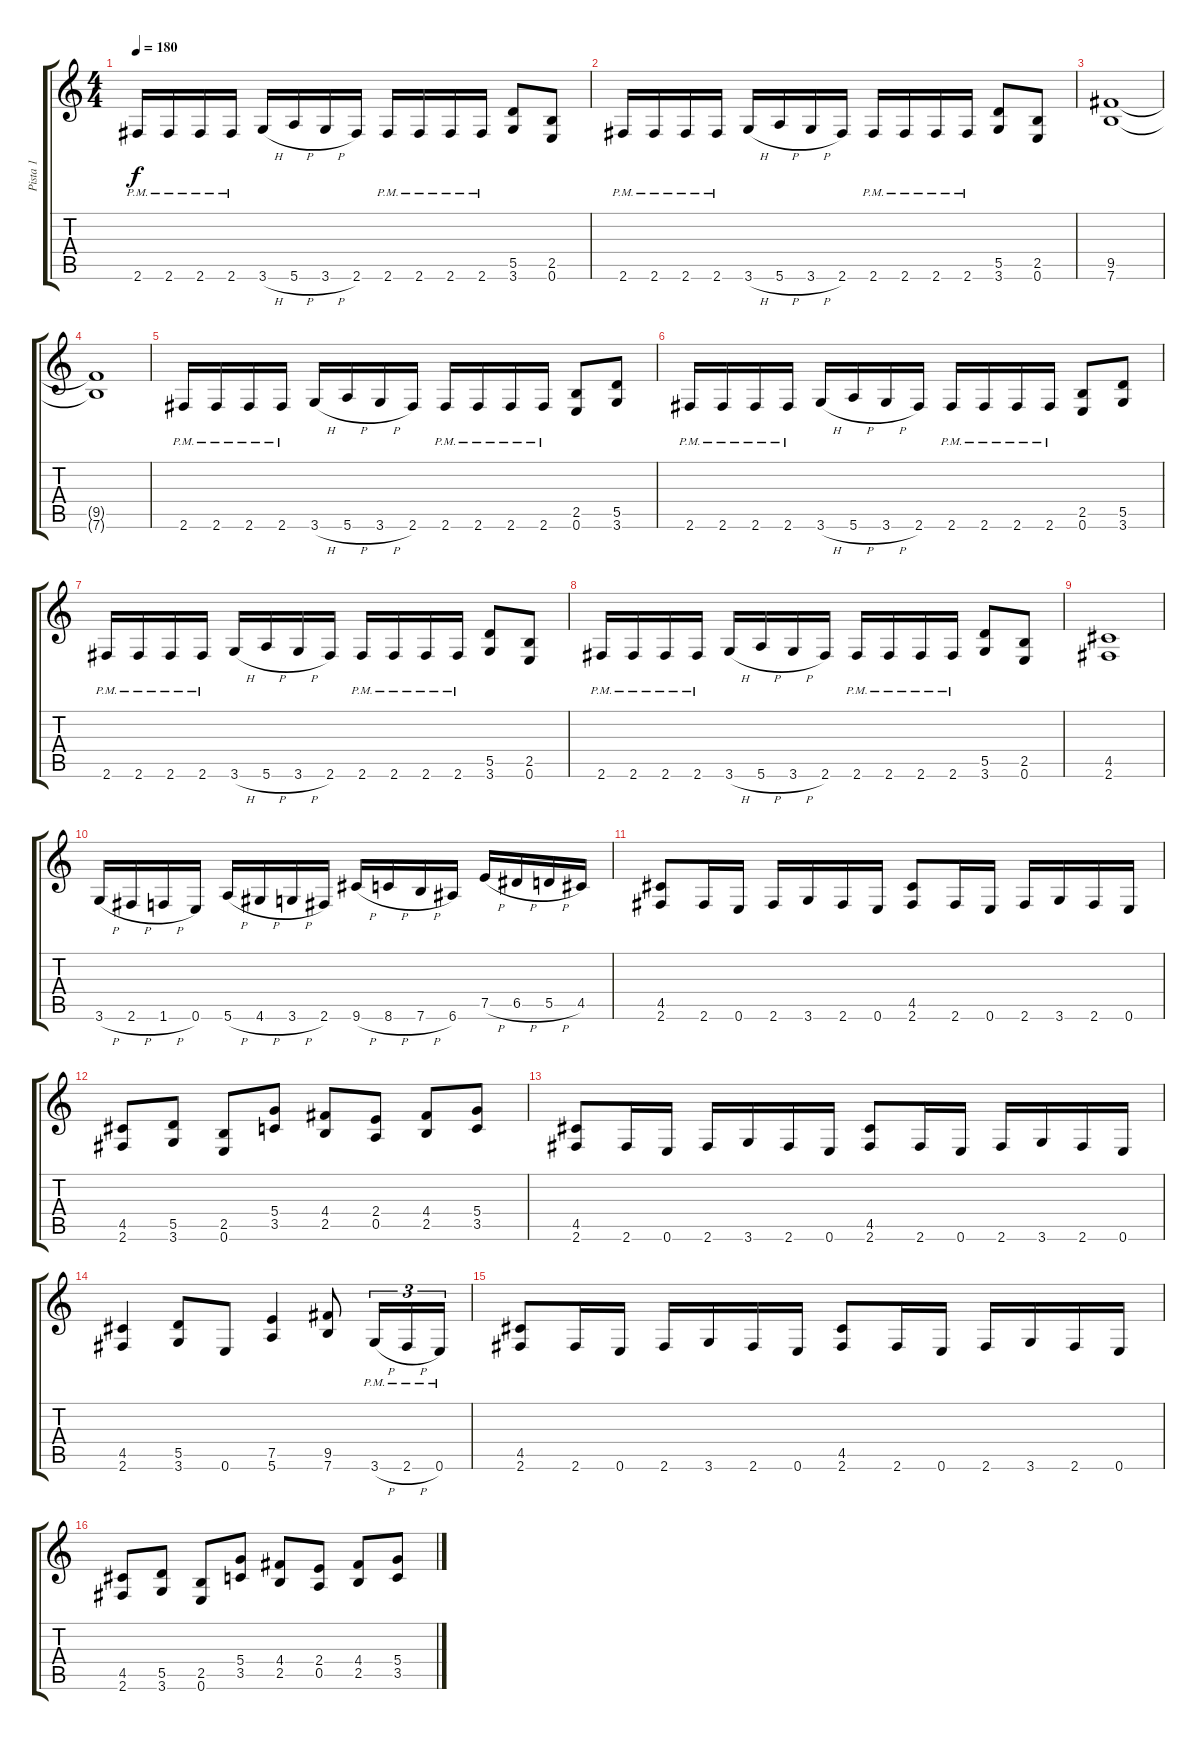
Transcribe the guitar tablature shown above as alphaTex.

\track ("Pista 1" "Pista 1") {instrument distortionguitar}
\staff {score tabs}
\tuning (E4 B3 G3 D3 A2 E2) {hide}
\ts (4 4)
\tempo 180
\clef g2
\ks c
2.6{pm}.16{dy f} 2.6{pm}.16 2.6{pm}.16 2.6{pm}.16 3.6{h}.16 5.6{h}.16 3.6{h}.16 2.6.16 2.6{pm}.16 2.6{pm}.16 2.6{pm}.16 2.6{pm}.16 (5.5 3.6).8 (2.5 0.6).8 |
2.6{pm}.16 2.6{pm}.16 2.6{pm}.16 2.6{pm}.16 3.6{h}.16 5.6{h}.16 3.6{h}.16 2.6.16 2.6{pm}.16 2.6{pm}.16 2.6{pm}.16 2.6{pm}.16 (5.5 3.6).8 (2.5 0.6).8 |
(9.5 7.6).1 |
(9.5{t} 7.6{t}).1 |
2.6{pm}.16 2.6{pm}.16 2.6{pm}.16 2.6{pm}.16 3.6{h}.16 5.6{h}.16 3.6{h}.16 2.6.16 2.6{pm}.16 2.6{pm}.16 2.6{pm}.16 2.6{pm}.16 (2.5 0.6).8 (5.5 3.6).8 |
2.6{pm}.16 2.6{pm}.16 2.6{pm}.16 2.6{pm}.16 3.6{h}.16 5.6{h}.16 3.6{h}.16 2.6.16 2.6{pm}.16 2.6{pm}.16 2.6{pm}.16 2.6{pm}.16 (2.5 0.6).8 (5.5 3.6).8 |
2.6{pm}.16 2.6{pm}.16 2.6{pm}.16 2.6{pm}.16 3.6{h}.16 5.6{h}.16 3.6{h}.16 2.6.16 2.6{pm}.16 2.6{pm}.16 2.6{pm}.16 2.6{pm}.16 (5.5 3.6).8 (2.5 0.6).8 |
2.6{pm}.16 2.6{pm}.16 2.6{pm}.16 2.6{pm}.16 3.6{h}.16 5.6{h}.16 3.6{h}.16 2.6.16 2.6{pm}.16 2.6{pm}.16 2.6{pm}.16 2.6{pm}.16 (5.5 3.6).8 (2.5 0.6).8 |
(4.5 2.6).1 |
3.6{h}.16 2.6{h}.16 1.6{h}.16 0.6.16 5.6{h}.16 4.6{h}.16 3.6{h}.16 2.6.16 9.6{h}.16 8.6{h}.16 7.6{h}.16 6.6.16 7.5{h}.16 6.5{h}.16 5.5{h}.16 4.5.16 |
(4.5 2.6).8 2.6.16 0.6.16 2.6.16 3.6.16 2.6.16 0.6.16 (4.5 2.6).8 2.6.16 0.6.16 2.6.16 3.6.16 2.6.16 0.6.16 |
(4.5 2.6).8 (5.5 3.6).8 (2.5 0.6).8 (5.4 3.5).8 (4.4 2.5).8 (2.4 0.5).8 (4.4 2.5).8 (5.4 3.5).8 |
(4.5 2.6).8 2.6.16 0.6.16 2.6.16 3.6.16 2.6.16 0.6.16 (4.5 2.6).8 2.6.16 0.6.16 2.6.16 3.6.16 2.6.16 0.6.16 |
(4.5 2.6).4 (5.5 3.6).8 0.6.8 (7.5 5.6).4 (9.5 7.6).8 3.6{h pm}.16{tu (3 2)} 2.6{h pm}.16{tu (3 2)} 0.6{pm}.16{tu (3 2)} |
(4.5 2.6).8 2.6.16 0.6.16 2.6.16 3.6.16 2.6.16 0.6.16 (4.5 2.6).8 2.6.16 0.6.16 2.6.16 3.6.16 2.6.16 0.6.16 |
(4.5 2.6).8 (5.5 3.6).8 (2.5 0.6).8 (5.4 3.5).8 (4.4 2.5).8 (2.4 0.5).8 (4.4 2.5).8 (5.4 3.5).8
